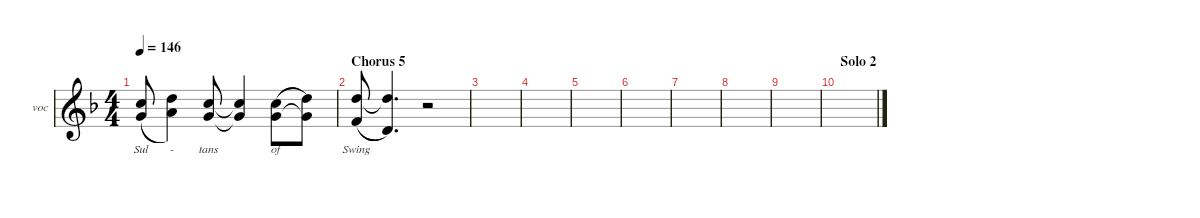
\hideDynamics
\bracketExtendMode nobrackets
\firstSystemTrackNameOrientation horizontal
\otherSystemsTrackNameOrientation horizontal
\track ("Mark - Vocal" "voc") {instrument clavinet}
\staff {score}
\tuning (E4 B3 G3 D3 A2 E2)
\displaytranspose 12
\ts (4 4)
\tempo 146
\clef g2
\ks dminor
(1.2{acc forcenatural} 5.4{acc forcenatural}).8{lyrics (0 "Sul") lyrics (1 "") lyrics (2 "") lyrics (3 "") lyrics (4 "") dy mf legatoorigin beam Up} (3.2{acc forcenatural} 2.3{acc forcenatural}).4{lyrics (0 "-") lyrics (1 "") lyrics (2 "") lyrics (3 "") lyrics (4 "") beam Down} (1.2{acc forcenatural} 5.4{acc forcenatural}).8{lyrics (0 "tans") lyrics (1 "") lyrics (2 "") lyrics (3 "") lyrics (4 "") beam Up} (1.2{t acc forcenatural} 5.4{t acc forcenatural}).4{beam Up} (5.4{acc forcenatural} 1.2{acc forcenatural}).8{lyrics (0 "of") lyrics (1 "") lyrics (2 "") lyrics (3 "") lyrics (4 "") legatoorigin beam Down} (5.4{t acc forcenatural} 3.2{acc forcenatural}).8{beam Down} |
\section ("" "Chorus 5")
(3.4{acc forcenatural} 3.2{acc forcenatural}).8{lyrics (0 "Swing") lyrics (1 "") lyrics (2 "") lyrics (3 "") lyrics (4 "") legatoorigin beam Up} (5.5{acc forcenatural} 3.2{t acc forcenatural}).4{d beam Up} r.2{beam Up} |
|
|
|
|
|
|
|
\section ("" "Solo 2")
